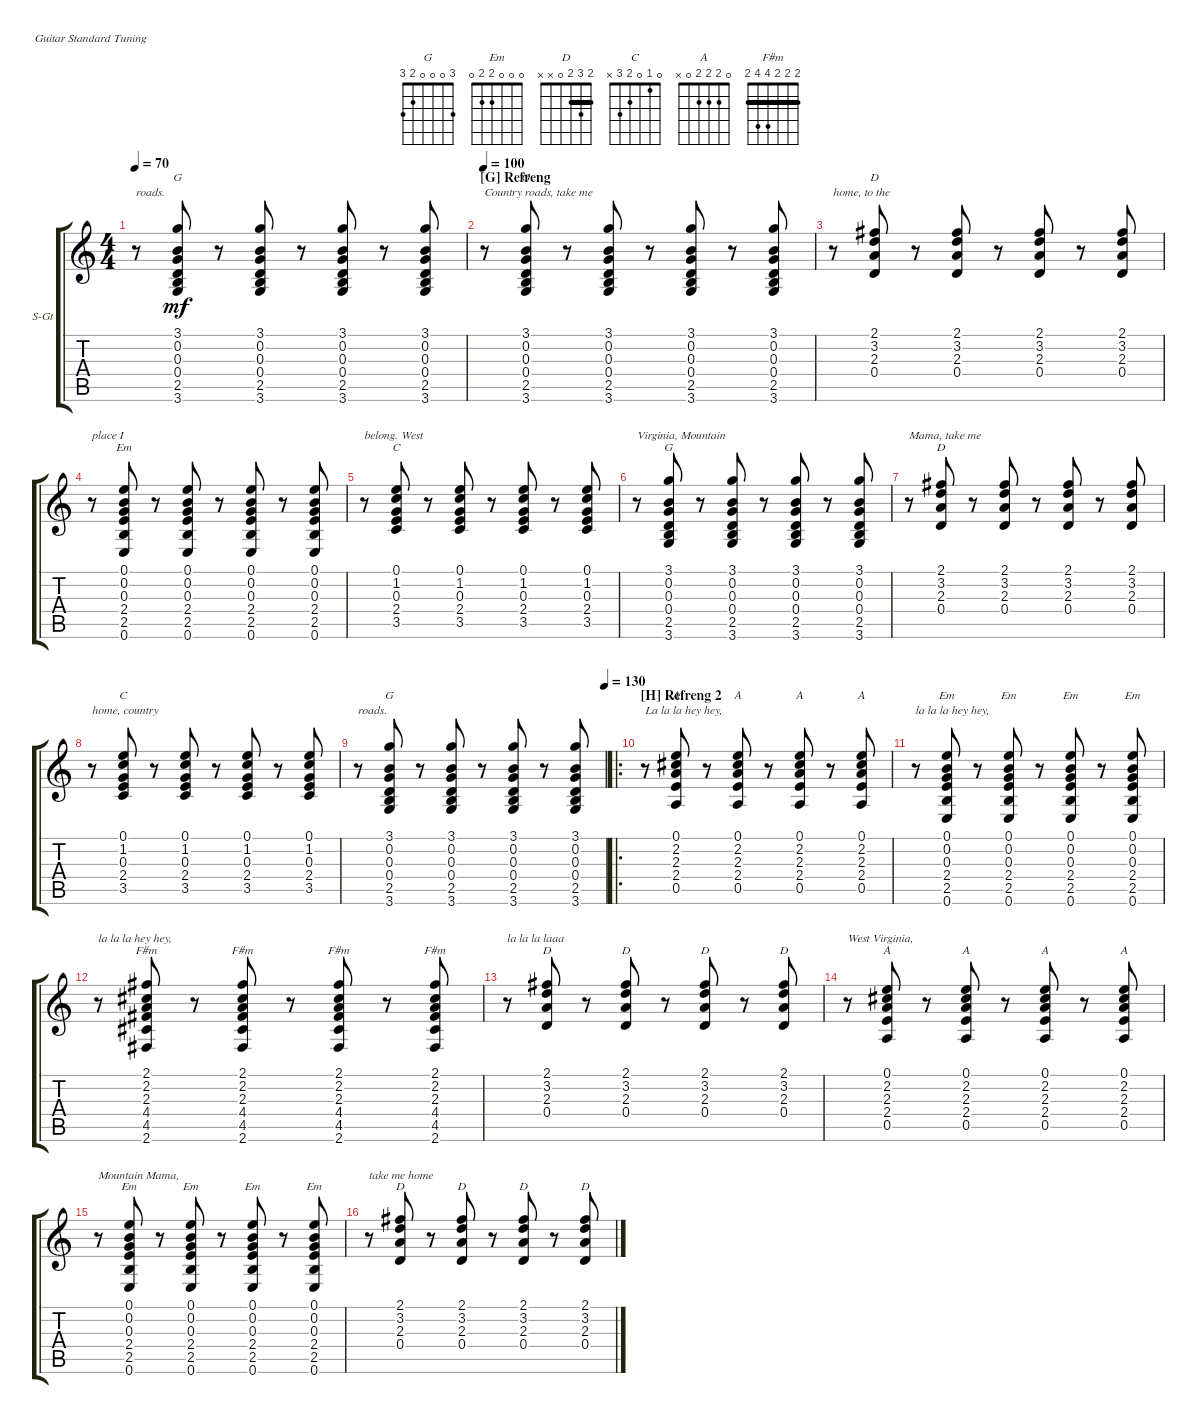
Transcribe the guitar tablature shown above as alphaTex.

\defaultSystemsLayout 4
\bracketExtendMode groupsimilarinstruments
\firstSystemTrackNameOrientation horizontal
\otherSystemsTrackNameOrientation horizontal
\track ("Steel Guitar" "S-Gt") {mute instrument acousticguitarsteel}
\staff {score tabs}
\tuning (E4 B3 G3 D3 A2 E2)
\chord ("G" 3 0 0 0 2 3)
\chord ("Em" 0 0 0 2 2 0)
\chord ("D" 2 3 2 0 x x) {barre 2}
\chord ("C" 0 1 0 2 3 x)
\chord ("A" 0 2 2 2 0 x)
\chord ("F#m" 2 2 2 4 4 2) {barre (2 2 2)}
\ts (4 4)
\tempo 70
\clef g2
\ks c
r.8{txt "roads." dy mf} (3.6 2.5 0.4 0.3 0.2 3.1).8{ch "G"} r.8 (3.6 2.5 0.4 0.3 0.2 3.1).8 r.8 (3.6 2.5 0.4 0.3 0.2 3.1).8 r.8 (3.6 2.5 0.4 0.3 0.2 3.1).8 |
\section ("G" "Refreng")
\tempo 100
r.8{txt "Country roads, take me"} (3.6 2.5 0.4 0.3 0.2 3.1).8{ch "G"} r.8 (3.6 2.5 0.4 0.3 0.2 3.1).8 r.8 (3.6 2.5 0.4 0.3 0.2 3.1).8 r.8 (3.6 2.5 0.4 0.3 0.2 3.1).8 |
r.8{txt "home, to the"} (0.4 2.3 3.2 2.1).8{ch "D"} r.8 (0.4 2.3 3.2 2.1).8 r.8 (0.4 2.3 3.2 2.1).8 r.8 (0.4 2.3 3.2 2.1).8 |
r.8{txt "place I"} (0.6 2.5 2.4 0.3 0.2 0.1).8{ch "Em"} r.8 (0.6 2.5 2.4 0.3 0.2 0.1).8 r.8 (0.6 2.5 2.4 0.3 0.2 0.1).8 r.8 (0.6 2.5 2.4 0.3 0.2 0.1).8 |
r.8{txt "belong. West"} (3.5 2.4 0.3 1.2 0.1).8{ch "C"} r.8 (3.5 2.4 0.3 1.2 0.1).8 r.8 (3.5 2.4 0.3 1.2 0.1).8 r.8 (3.5 2.4 0.3 1.2 0.1).8 |
r.8{txt "Virginia, Mountain"} (3.6 2.5 0.4 0.3 0.2 3.1).8{ch "G"} r.8 (3.6 2.5 0.4 0.3 0.2 3.1).8 r.8 (3.6 2.5 0.4 0.3 0.2 3.1).8 r.8 (3.6 2.5 0.4 0.3 0.2 3.1).8 |
r.8{txt "Mama, take me"} (0.4 2.3 3.2 2.1).8{ch "D"} r.8 (0.4 2.3 3.2 2.1).8 r.8 (0.4 2.3 3.2 2.1).8 r.8 (0.4 2.3 3.2 2.1).8 |
r.8{txt "home, country"} (3.5 2.4 0.3 1.2 0.1).8{ch "C"} r.8 (3.5 2.4 0.3 1.2 0.1).8 r.8 (3.5 2.4 0.3 1.2 0.1).8 r.8 (3.5 2.4 0.3 1.2 0.1).8 |
\tempo (130 1)
r.8{txt "roads."} (3.6 2.5 0.4 0.3 0.2 3.1).8{ch "G"} r.8 (3.6 2.5 0.4 0.3 0.2 3.1).8 r.8 (3.6 2.5 0.4 0.3 0.2 3.1).8 r.8 (3.6 2.5 0.4 0.3 0.2 3.1).8 |
\ro
\section ("H" "Refreng 2")
r.8{txt "La la la hey hey,"} (0.5 2.4 2.3 2.2 0.1).8{ch "A"} r.8 (0.5 2.4 2.3 2.2 0.1).8{ch "A"} r.8 (0.5 2.4 2.3 2.2 0.1).8{ch "A"} r.8 (0.5 2.4 2.3 2.2 0.1).8{ch "A"} |
r.8{txt "la la la hey hey,"} (0.6 2.5 2.4 0.3 0.2 0.1).8{ch "Em"} r.8 (0.6 2.5 2.4 0.3 0.2 0.1).8{ch "Em"} r.8 (0.6 2.5 2.4 0.3 0.2 0.1).8{ch "Em"} r.8 (0.6 2.5 2.4 0.3 0.2 0.1).8{ch "Em"} |
r.8{txt "la la la hey hey,"} (2.6 4.5 4.4 2.3 2.2 2.1).8{ch "F#m"} r.8 (2.6 4.5 4.4 2.3 2.2 2.1).8{ch "F#m"} r.8 (2.6 4.5 4.4 2.3 2.2 2.1).8{ch "F#m"} r.8 (2.6 4.5 4.4 2.3 2.2 2.1).8{ch "F#m"} |
r.8{txt "la la la laaa"} (0.4 2.3 3.2 2.1).8{ch "D"} r.8 (0.4 2.3 3.2 2.1).8{ch "D"} r.8 (0.4 2.3 3.2 2.1).8{ch "D"} r.8 (0.4 2.3 3.2 2.1).8{ch "D"} |
r.8{txt "West Virginia,"} (0.5 2.4 2.3 2.2 0.1).8{ch "A"} r.8 (0.5 2.4 2.3 2.2 0.1).8{ch "A"} r.8 (0.5 2.4 2.3 2.2 0.1).8{ch "A"} r.8 (0.5 2.4 2.3 2.2 0.1).8{ch "A"} |
r.8{txt "Mountain Mama,"} (0.6 2.5 2.4 0.3 0.2 0.1).8{ch "Em"} r.8 (0.6 2.5 2.4 0.3 0.2 0.1).8{ch "Em"} r.8 (0.6 2.5 2.4 0.3 0.2 0.1).8{ch "Em"} r.8 (0.6 2.5 2.4 0.3 0.2 0.1).8{ch "Em"} |
r.8{txt "take me home"} (0.4 2.3 3.2 2.1).8{ch "D"} r.8 (0.4 2.3 3.2 2.1).8{ch "D"} r.8 (0.4 2.3 3.2 2.1).8{ch "D"} r.8 (0.4 2.3 3.2 2.1).8{ch "D"}
